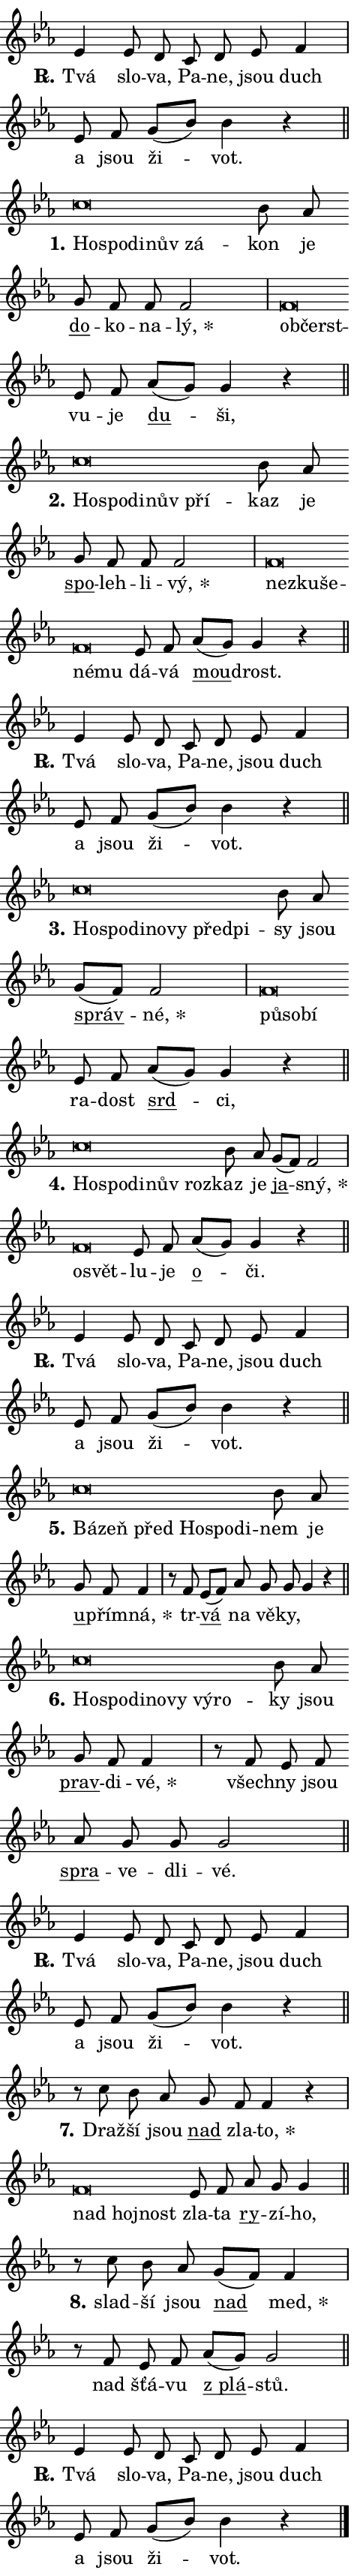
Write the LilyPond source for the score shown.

\version "2.24.0"
\header { tagline = "" }
\paper {
  indent = 0\cm
  top-margin = 0\cm
  right-margin = 0.13\cm % to fit lyric hyphens
  bottom-margin = 0\cm
  left-margin = 0\cm
  paper-width = 8\cm
  page-breaking = #ly:one-page-breaking
  system-system-spacing.basic-distance = #11
  score-system-spacing.basic-distance = #11
  ragged-last = ##f
}


%% Author: Thomas Morley
%% https://lists.gnu.org/archive/html/lilypond-user/2020-05/msg00002.html
#(define (line-position grob)
"Returns position of @var[grob} in current system:
   @code{'start}, if at first time-step
   @code{'end}, if at last time-step
   @code{'middle} otherwise
"
  (let* ((col (ly:item-get-column grob))
         (ln (ly:grob-object col 'left-neighbor))
         (rn (ly:grob-object col 'right-neighbor))
         (col-to-check-left (if (ly:grob? ln) ln col))
         (col-to-check-right (if (ly:grob? rn) rn col))
         (break-dir-left
           (and
             (ly:grob-property col-to-check-left 'non-musical #f)
             (ly:item-break-dir col-to-check-left)))
         (break-dir-right
           (and
             (ly:grob-property col-to-check-right 'non-musical #f)
             (ly:item-break-dir col-to-check-right))))
        (cond ((eqv? 1 break-dir-left) 'start)
              ((eqv? -1 break-dir-right) 'end)
              (else 'middle))))

#(define (tranparent-at-line-position vctor)
  (lambda (grob)
  "Relying on @code{line-position} select the relevant enry from @var{vctor}.
Used to determine transparency,"
    (case (line-position grob)
      ((end) (not (vector-ref vctor 0)))
      ((middle) (not (vector-ref vctor 1)))
      ((start) (not (vector-ref vctor 2))))))

noteHeadBreakVisibility =
#(define-music-function (break-visibility)(vector?)
"Makes @code{NoteHead}s transparent relying on @var{break-visibility}"
#{
  \override NoteHead.transparent =
    #(tranparent-at-line-position break-visibility)
#})

#(define delete-ledgers-for-transparent-note-heads
  (lambda (grob)
    "Reads whether a @code{NoteHead} is transparent.
If so this @code{NoteHead} is removed from @code{'note-heads} from
@var{grob}, which is supposed to be @code{LedgerLineSpanner}.
As a result ledgers are not printed for this @code{NoteHead}"
    (let* ((nhds-array (ly:grob-object grob 'note-heads))
           (nhds-list
             (if (ly:grob-array? nhds-array)
                 (ly:grob-array->list nhds-array)
                 '()))
           ;; Relies on the transparent-property being done before
           ;; Staff.LedgerLineSpanner.after-line-breaking is executed.
           ;; This is fragile ...
           (to-keep
             (remove
               (lambda (nhd)
                 (ly:grob-property nhd 'transparent #f))
               nhds-list)))
      ;; TODO find a better method to iterate over grob-arrays, similiar
      ;; to filter/remove etc for lists
      ;; For now rebuilt from scratch
      (set! (ly:grob-object grob 'note-heads)  '())
      (for-each
        (lambda (nhd)
          (ly:pointer-group-interface::add-grob grob 'note-heads nhd))
        to-keep))))

squashNotes = {
  \override NoteHead.X-extent = #'(-0.2 . 0.2)
  \override NoteHead.Y-extent = #'(-0.75 . 0)
  \override NoteHead.stencil =
    #(lambda (grob)
       (let ((pos (ly:grob-property grob 'staff-position)))
         (begin
           (if (< pos -7) (display "ERROR: Lower brevis then expected\n") (display ""))
           (if (<= pos -6) ly:text-interface::print ly:note-head::print))))
}
unSquashNotes = {
  \revert NoteHead.X-extent
  \revert NoteHead.Y-extent
  \revert NoteHead.stencil
}

hideNotes = \noteHeadBreakVisibility #begin-of-line-visible
unHideNotes = \noteHeadBreakVisibility #all-visible

% work-around for resetting accidentals
% https://lilypond.org/doc/v2.23/Documentation/notation/displaying-rhythms#unmetered-music
cadenzaMeasure = {
  \cadenzaOff
  \partial 1024 s1024
  \cadenzaOn
}

#(define-markup-command (accent layout props text) (markup?)
  "Underline accented syllable"
  (interpret-markup layout props
    #{\markup \override #'(offset . 4.3) \underline { #text }#}))

responsum = \markup \concat {
  "R" \hspace #-1.05 \path #0.1 #'((moveto 0 0.07) (lineto 0.9 0.8)) \hspace #0.05 "."
}

spaceSize = #0.6828661417322834 % exact space size for TeX Gyre Schola

\layout {
  \context {
    \Staff
    \remove "Time_signature_engraver"
    \override LedgerLineSpanner.after-line-breaking = #delete-ledgers-for-transparent-note-heads
  }
  \context {
    \Lyrics {
      \override LyricSpace.minimum-distance = \spaceSize
      \override LyricText.font-name = #"TeX Gyre Schola"
      \override LyricText.font-size = 1
      \override StanzaNumber.font-name = #"TeX Gyre Schola Bold"
      \override StanzaNumber.font-size = 1
    }
  }
  \context {
    \Score 
    \override NoteHead.text =
      #(lambda (grob) 
        (let ((pos (ly:grob-property grob 'staff-position)))
          #{\markup {
            \combine
              \halign #-0.55 \raise #(if (= pos -6) 0 0.5) \override #'(thickness . 2) \draw-line #'(3.2 . 0)
              \musicglyph "noteheads.sM1"
          }#}))
  }
}

% magnetic-lyrics.ily
%
%   written by
%     Jean Abou Samra <jean@abou-samra.fr>
%     Werner Lemberg <wl@gnu.org>
%
%   adapted by
%     Jiri Hon <jiri.hon@gmail.com>
%
% Version 2022-Apr-15

% https://www.mail-archive.com/lilypond-user@gnu.org/msg149350.html

#(define (Left_hyphen_pointer_engraver context)
   "Collect syllable-hyphen-syllable occurrences in lyrics and store
them in properties.  This engraver only looks to the left.  For
example, if the lyrics input is @code{foo -- bar}, it does the
following.

@itemize @bullet
@item
Set the @code{text} property of the @code{LyricHyphen} grob between
@q{foo} and @q{bar} to @code{foo}.

@item
Set the @code{left-hyphen} property of the @code{LyricText} grob with
text @q{foo} to the @code{LyricHyphen} grob between @q{foo} and
@q{bar}.
@end itemize

Use this auxiliary engraver in combination with the
@code{lyric-@/text::@/apply-@/magnetic-@/offset!} hook."
   (let ((hyphen #f)
         (text #f))
     (make-engraver
      (acknowledgers
       ((lyric-syllable-interface engraver grob source-engraver)
        (set! text grob)))
      (end-acknowledgers
       ((lyric-hyphen-interface engraver grob source-engraver)
        ;(when (not (grob::has-interface grob 'lyric-space-interface))
          (set! hyphen grob)));)
      ((stop-translation-timestep engraver)
       (when (and text hyphen)
         (ly:grob-set-object! text 'left-hyphen hyphen))
       (set! text #f)
       (set! hyphen #f)))))

#(define (lyric-text::apply-magnetic-offset! grob)
   "If the space between two syllables is less than the value in
property @code{LyricText@/.details@/.squash-threshold}, move the right
syllable to the left so that it gets concatenated with the left
syllable.

Use this function as a hook for
@code{LyricText@/.after-@/line-@/breaking} if the
@code{Left_@/hyphen_@/pointer_@/engraver} is active."
   (let ((hyphen (ly:grob-object grob 'left-hyphen #f)))
     (when hyphen
       (let ((left-text (ly:spanner-bound hyphen LEFT)))
         (when (grob::has-interface left-text 'lyric-syllable-interface)
           (let* ((common (ly:grob-common-refpoint grob left-text X))
                  (this-x-ext (ly:grob-extent grob common X))
                  (left-x-ext
                   (begin
                     ;; Trigger magnetism for left-text.
                     (ly:grob-property left-text 'after-line-breaking)
                     (ly:grob-extent left-text common X)))
                  ;; `delta` is the gap width between two syllables.
                  (delta (- (interval-start this-x-ext)
                            (interval-end left-x-ext)))
                  (details (ly:grob-property grob 'details))
                  (threshold (assoc-get 'squash-threshold details 0.2)))
             (when (< delta threshold)
               (let* (;; We have to manipulate the input text so that
                      ;; ligatures crossing syllable boundaries are not
                      ;; disabled.  For languages based on the Latin
                      ;; script this is essentially a beautification.
                      ;; However, for non-Western scripts it can be a
                      ;; necessity.
                      (lt (ly:grob-property left-text 'text))
                      (rt (ly:grob-property grob 'text))
                      (is-space (grob::has-interface hyphen 'lyric-space-interface))
                      (space (if is-space " " ""))
                      (extra-delta (if is-space spaceSize 0))
                      ;; Append new syllable.
                      (ltrt-space (if (and (string? lt) (string? rt))
                                (string-append lt space rt)
                                (make-concat-markup (list lt space rt))))
                      ;; Right-align `ltrt` to the right side.
                      (ltrt-space-markup (grob-interpret-markup
                               grob
                               (make-translate-markup
                                (cons (interval-length this-x-ext) 0)
                                (make-right-align-markup ltrt-space)))))
                 (begin
                   ;; Don't print `left-text`.
                   (ly:grob-set-property! left-text 'stencil #f)
                   ;; Set text and stencil (which holds all collected
                   ;; syllables so far) and shift it to the left.
                   (ly:grob-set-property! grob 'text ltrt-space)
                   (ly:grob-set-property! grob 'stencil ltrt-space-markup)
                   (ly:grob-translate-axis! grob (- (- delta extra-delta)) X))))))))))


#(define (lyric-hyphen::displace-bounds-first grob)
   ;; Make very sure this callback isn't triggered too early.
   (let ((left (ly:spanner-bound grob LEFT))
         (right (ly:spanner-bound grob RIGHT)))
     (ly:grob-property left 'after-line-breaking)
     (ly:grob-property right 'after-line-breaking)
     (ly:lyric-hyphen::print grob)))

squashThreshold = #0.4

\layout {
  \context {
    \Lyrics
    \consists #Left_hyphen_pointer_engraver
    \override LyricText.after-line-breaking =
      #lyric-text::apply-magnetic-offset!
    \override LyricHyphen.stencil = #lyric-hyphen::displace-bounds-first
    \override LyricText.details.squash-threshold = \squashThreshold
    \override LyricHyphen.minimum-distance = 0
    \override LyricHyphen.minimum-length = \squashThreshold
  }
}

squashText = \override LyricText.details.squash-threshold = 9999
unSquashText = \override LyricText.details.squash-threshold = \squashThreshold

leftText = \override LyricText.self-alignment-X = #LEFT
unLeftText = \revert LyricText.self-alignment-X

starOffset = #(lambda (grob) 
                (let ((x_offset (ly:self-alignment-interface::aligned-on-x-parent grob)))
                  (if (= x_offset 0) 0 (+ x_offset 1.2))))

star = #(define-music-function (syllable)(string?)
"Append star separator at the end of a syllable"
#{
  \once \override LyricText.X-offset = #starOffset
  \lyricmode { \markup {
    #syllable
    \override #'((font-name . "TeX Gyre Schola Bold")) \hspace #0.2 \lower #0.65 \larger "*"
  } }
#})

starAccent = #(define-music-function (syllable)(string?)
"Append star separator at the end of a syllable and make accent"
#{
  \once \override LyricText.X-offset = #starOffset
  \lyricmode { \markup {
    \accent #syllable
    \override #'((font-name . "TeX Gyre Schola Bold")) \hspace #0.2 \lower #0.65 \larger "*"
  } }
#})

breath = #(define-music-function (syllable)(string?)
"Append breathing indicator at the end of a syllable"
#{
  \lyricmode { \markup { #syllable "+" } }
#})

optionalBreath = #(define-music-function (syllable)(string?)
"Append optional breathing indicator at the end of a syllable"
#{
  \lyricmode { \markup { #syllable "(+)" } }
#})


\score {
    <<
        \new Voice = "melody" { \cadenzaOn \key es \major \relative { es'4 es8 d c d es f4 \cadenzaMeasure \bar "|" es8 f \bar "" g[( bes)] bes4 r \cadenzaMeasure \bar "||" \break } }
        \new Lyrics \lyricsto "melody" { \lyricmode { \set stanza = \responsum
Tvá slo -- va, Pa -- ne, jsou duch a jsou ži -- vot. } }
    >>
    \layout {}
}

\score {
    <<
        \new Voice = "melody" { \cadenzaOn \key es \major \relative { \squashNotes c''\breve*1/16 \hideNotes \breve*1/16 \bar "" \breve*1/16 \bar "" \breve*1/16 \breve*1/16 \bar "" \unHideNotes \unSquashNotes bes8 as \bar "" g f f f2 \cadenzaMeasure \bar "|" \squashNotes f\breve*1/16 \hideNotes \breve*1/16 \bar "" \unHideNotes \unSquashNotes es8 f \bar "" as[( g)] g4 r \cadenzaMeasure \bar "||" \break } }
        \new Lyrics \lyricsto "melody" { \lyricmode { \set stanza = "1."
\leftText Ho -- \squashText spo -- di -- nův zá -- \unLeftText \unSquashText kon je \markup \accent do -- ko -- na -- \star lý, \leftText ob -- \squashText čerst -- \unLeftText \unSquashText vu -- je \markup \accent du -- ši, } }
    >>
    \layout {}
}

\score {
    <<
        \new Voice = "melody" { \cadenzaOn \key es \major \relative { \squashNotes c''\breve*1/16 \hideNotes \breve*1/16 \bar "" \breve*1/16 \bar "" \breve*1/16 \breve*1/16 \bar "" \unHideNotes \unSquashNotes bes8 as \bar "" g f f f2 \cadenzaMeasure \bar "|" \squashNotes f\breve*1/16 \hideNotes \breve*1/16 \bar "" \breve*1/16 \bar "" \breve*1/16 \breve*1/16 \bar "" \unHideNotes \unSquashNotes es8 f \bar "" as[( g)] g4 r \cadenzaMeasure \bar "||" \break } }
        \new Lyrics \lyricsto "melody" { \lyricmode { \set stanza = "2."
\leftText Ho -- \squashText spo -- di -- nův pří -- \unLeftText \unSquashText kaz je \markup \accent spo -- leh -- li -- \star vý, \leftText ne -- \squashText zku -- še -- né -- mu \unLeftText \unSquashText dá -- vá \markup \accent mou -- drost. } }
    >>
    \layout {}
}

\score {
    <<
        \new Voice = "melody" { \cadenzaOn \key es \major \relative { es'4 es8 d c d es f4 \cadenzaMeasure \bar "|" es8 f \bar "" g[( bes)] bes4 r \cadenzaMeasure \bar "||" \break } }
        \new Lyrics \lyricsto "melody" { \lyricmode { \set stanza = \responsum
Tvá slo -- va, Pa -- ne, jsou duch a jsou ži -- vot. } }
    >>
    \layout {}
}

\score {
    <<
        \new Voice = "melody" { \cadenzaOn \key es \major \relative { \squashNotes c''\breve*1/16 \hideNotes \breve*1/16 \bar "" \breve*1/16 \bar "" \breve*1/16 \bar "" \breve*1/16 \bar "" \breve*1/16 \breve*1/16 \bar "" \unHideNotes \unSquashNotes bes8 as \bar "" g[( f)] f2 \cadenzaMeasure \bar "|" \squashNotes f\breve*1/16 \hideNotes \breve*1/16 \breve*1/16 \bar "" \unHideNotes \unSquashNotes es8 f \bar "" as[( g)] g4 r \cadenzaMeasure \bar "||" \break } }
        \new Lyrics \lyricsto "melody" { \lyricmode { \set stanza = "3."
\leftText Ho -- \squashText spo -- di -- no -- vy před -- pi -- \unLeftText \unSquashText sy jsou \markup \accent správ -- \star né, \leftText pů -- \squashText so -- bí \unLeftText \unSquashText ra -- dost \markup \accent srd -- ci, } }
    >>
    \layout {}
}

\score {
    <<
        \new Voice = "melody" { \cadenzaOn \key es \major \relative { \squashNotes c''\breve*1/16 \hideNotes \breve*1/16 \bar "" \breve*1/16 \bar "" \breve*1/16 \breve*1/16 \bar "" \unHideNotes \unSquashNotes bes8 as \bar "" g[( f)] f2 \cadenzaMeasure \bar "|" \squashNotes f\breve*1/16 \hideNotes \breve*1/16 \bar "" \unHideNotes \unSquashNotes es8 f \bar "" as[( g)] g4 r \cadenzaMeasure \bar "||" \break } }
        \new Lyrics \lyricsto "melody" { \lyricmode { \set stanza = "4."
\leftText Ho -- \squashText spo -- di -- nův roz -- \unLeftText \unSquashText kaz je \markup \accent ja -- \star sný, \leftText o -- \squashText svět -- \unLeftText \unSquashText lu -- je \markup \accent o -- či. } }
    >>
    \layout {}
}

\score {
    <<
        \new Voice = "melody" { \cadenzaOn \key es \major \relative { es'4 es8 d c d es f4 \cadenzaMeasure \bar "|" es8 f \bar "" g[( bes)] bes4 r \cadenzaMeasure \bar "||" \break } }
        \new Lyrics \lyricsto "melody" { \lyricmode { \set stanza = \responsum
Tvá slo -- va, Pa -- ne, jsou duch a jsou ži -- vot. } }
    >>
    \layout {}
}

\score {
    <<
        \new Voice = "melody" { \cadenzaOn \key es \major \relative { \squashNotes c''\breve*1/16 \hideNotes \breve*1/16 \bar "" \breve*1/16 \bar "" \breve*1/16 \bar "" \breve*1/16 \breve*1/16 \bar "" \unHideNotes \unSquashNotes bes8 as \bar "" g f f4 \cadenzaMeasure \bar "|" r8 f es8[( f)] \bar "" as g g g4 r \cadenzaMeasure \bar "||" \break } }
        \new Lyrics \lyricsto "melody" { \lyricmode { \set stanza = "5."
\leftText Bá -- \squashText zeň před Ho -- spo -- di -- \unLeftText \unSquashText nem je \markup \accent u -- přím -- \star ná, tr -- \markup \accent vá na vě -- ky, \repeat unfold 1 { \skip 1 } } }
    >>
    \layout {}
}

\score {
    <<
        \new Voice = "melody" { \cadenzaOn \key es \major \relative { \squashNotes c''\breve*1/16 \hideNotes \breve*1/16 \bar "" \breve*1/16 \bar "" \breve*1/16 \bar "" \breve*1/16 \bar "" \breve*1/16 \breve*1/16 \bar "" \unHideNotes \unSquashNotes bes8 as \bar "" g f f4 \cadenzaMeasure \bar "|" r8 f es8 f \bar "" as g g g2 \cadenzaMeasure \bar "||" \break } }
        \new Lyrics \lyricsto "melody" { \lyricmode { \set stanza = "6."
\leftText Ho -- \squashText spo -- di -- no -- vy vý -- ro -- \unLeftText \unSquashText ky jsou \markup \accent prav -- di -- \star vé, všech -- ny jsou \markup \accent spra -- ve -- dli -- vé. } }
    >>
    \layout {}
}

\score {
    <<
        \new Voice = "melody" { \cadenzaOn \key es \major \relative { es'4 es8 d c d es f4 \cadenzaMeasure \bar "|" es8 f \bar "" g[( bes)] bes4 r \cadenzaMeasure \bar "||" \break } }
        \new Lyrics \lyricsto "melody" { \lyricmode { \set stanza = \responsum
Tvá slo -- va, Pa -- ne, jsou duch a jsou ži -- vot. } }
    >>
    \layout {}
}

\score {
    <<
        \new Voice = "melody" { \cadenzaOn \key es \major \relative { r8 c'' bes8 as \bar "" g f f4 r \cadenzaMeasure \bar "|" \squashNotes f\breve*1/16 \hideNotes \breve*1/16 \breve*1/16 \bar "" \unHideNotes \unSquashNotes es8 f \bar "" as g g4 \cadenzaMeasure \bar "||" \break } }
        \new Lyrics \lyricsto "melody" { \lyricmode { \set stanza = "7."
Draž -- ší jsou \markup \accent nad zla -- \star to, \leftText nad \squashText hoj -- nost \unLeftText \unSquashText zla -- ta \markup \accent ry -- zí -- ho, } }
    >>
    \layout {}
}

\score {
    <<
        \new Voice = "melody" { \cadenzaOn \key es \major \relative { r8 c'' bes8 as \bar "" g[( f)] f4 \cadenzaMeasure \bar "|" r8 f es8 f \bar "" as[( g)] g2 \cadenzaMeasure \bar "||" \break } }
        \new Lyrics \lyricsto "melody" { \lyricmode { \set stanza = "8."
slad -- ší jsou \markup \accent nad \star med, nad šťá -- vu \markup \accent "z plá" -- stů. } }
    >>
    \layout {}
}

\score {
    <<
        \new Voice = "melody" { \cadenzaOn \key es \major \relative { es'4 es8 d c d es f4 \cadenzaMeasure \bar "|" es8 f \bar "" g[( bes)] bes4 r \cadenzaMeasure \bar "||" \break } \bar "|." }
        \new Lyrics \lyricsto "melody" { \lyricmode { \set stanza = \responsum
Tvá slo -- va, Pa -- ne, jsou duch a jsou ži -- vot. } }
    >>
    \layout {}
}
